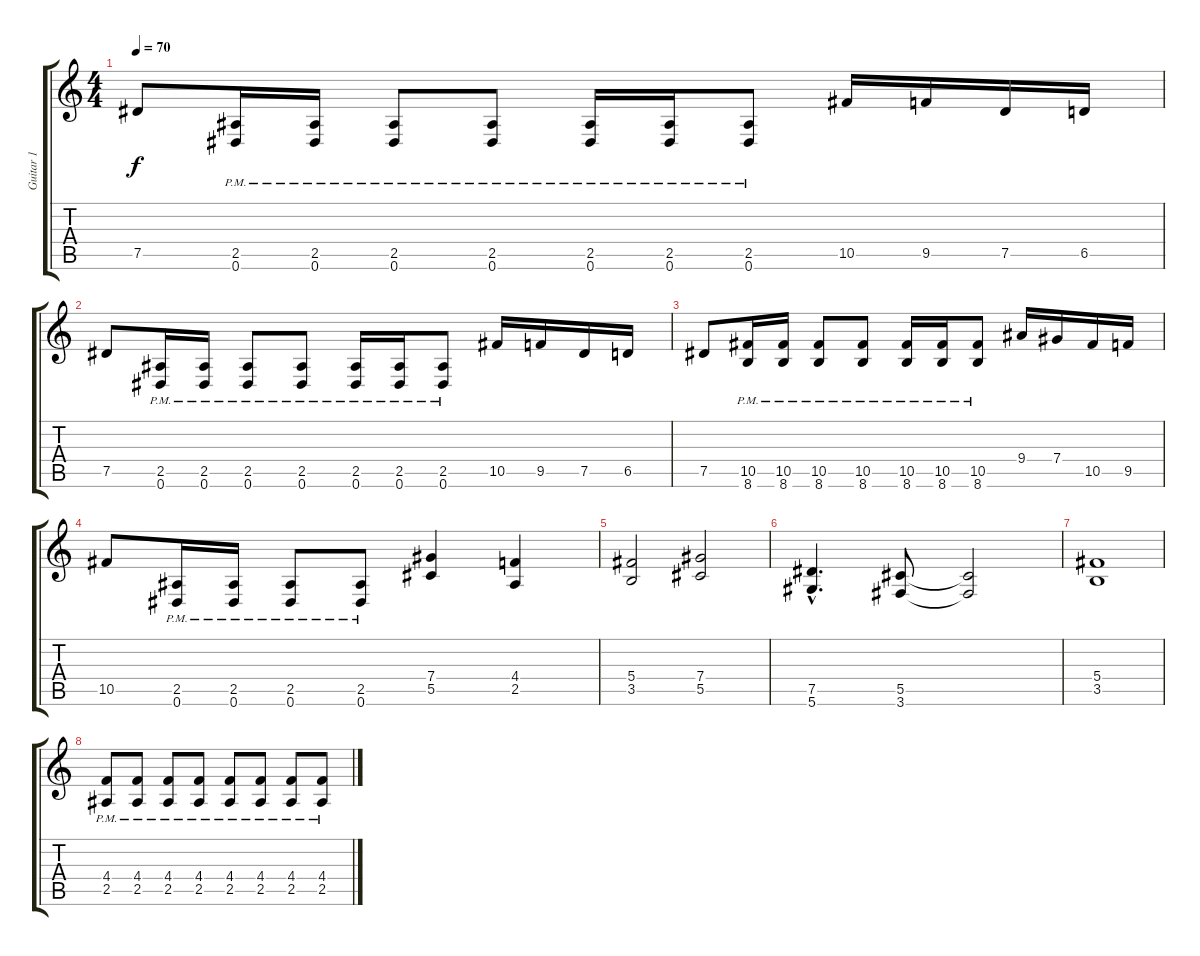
\track ("Guitar 1" "Guitar 1") {instrument distortionguitar}
\staff {score tabs}
\tuning (Eb4 Bb3 Gb3 Db3 Ab2 Eb2) {hide}
\ts (4 4)
\tempo 70
\clef g2
\ks c
7.5.8{dy f} (2.5{pm} 0.6{pm}).16 (2.5{pm} 0.6{pm}).16 (2.5{pm} 0.6{pm}).8 (2.5{pm} 0.6{pm}).8 (2.5{pm} 0.6{pm}).16 (2.5{pm} 0.6{pm}).16 (2.5{pm} 0.6{pm}).8 10.5.16 9.5.16 7.5.16 6.5.16 |
7.5.8 (2.5{pm} 0.6{pm}).16 (2.5{pm} 0.6{pm}).16 (2.5{pm} 0.6{pm}).8 (2.5{pm} 0.6{pm}).8 (2.5{pm} 0.6{pm}).16 (2.5{pm} 0.6{pm}).16 (2.5{pm} 0.6{pm}).8 10.5.16 9.5.16 7.5.16 6.5.16 |
7.5.8 (10.5{pm} 8.6{pm}).16 (10.5{pm} 8.6{pm}).16 (10.5{pm} 8.6{pm}).8 (10.5{pm} 8.6{pm}).8 (10.5{pm} 8.6{pm}).16 (10.5{pm} 8.6{pm}).16 (10.5{pm} 8.6{pm}).8 9.4.16 7.4.16 10.5.16 9.5.16 |
10.5.8 (2.5{pm} 0.6{pm}).16 (2.5{pm} 0.6{pm}).16 (2.5{pm} 0.6{pm}).8 (2.5{pm} 0.6{pm}).8 (7.4 5.5).4 (4.4 2.5).4 |
(5.4 3.5).2 (7.4 5.5).2 |
(7.5{hac} 5.6{hac}).4{d} (5.5 3.6).8 (5.5{t} 3.6{t}).2 |
(5.4 3.5).1 |
(4.4{pm} 2.5{pm}).8 (4.4{pm} 2.5{pm}).8 (4.4{pm} 2.5{pm}).8 (4.4{pm} 2.5{pm}).8 (4.4{pm} 2.5{pm}).8 (4.4{pm} 2.5{pm}).8 (4.4{pm} 2.5{pm}).8 (4.4{pm} 2.5{pm}).8
